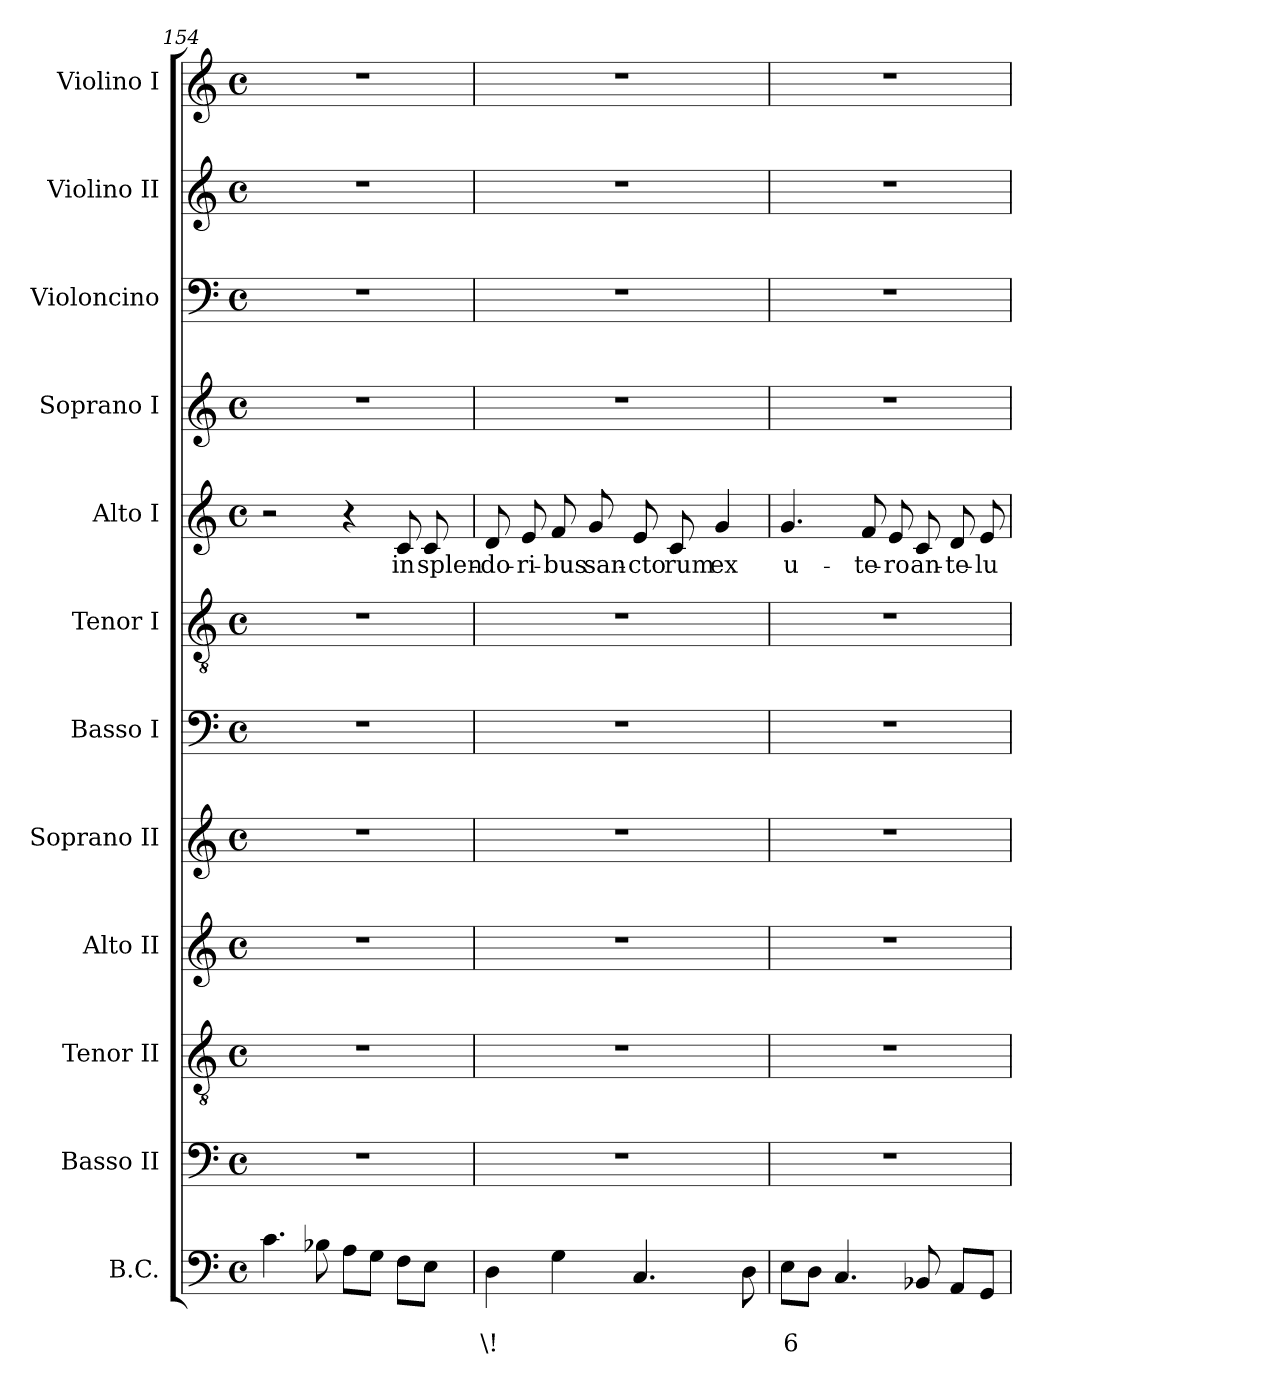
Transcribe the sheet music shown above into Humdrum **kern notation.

**kern	**text	**text	**kern	**kern	**kern	**kern	**kern	**kern	**kern	**text	**kern	**kern	**kern	**kern
*part12	*part12	*part12	*part11	*part10	*part9	*part8	*part7	*part6	*part5	*part5	*part4	*part3	*part2	*part1
*staff12	*staff12	*staff12	*staff11	*staff10	*staff9	*staff8	*staff7	*staff6	*staff5	*staff5	*staff4	*staff3	*staff2	*staff1
*I"B.C.	*	*	*I"Basso II	*I"Tenor II	*I"Alto II	*I"Soprano II	*I"Basso I	*I"Tenor I	*I"Alto I	*	*I"Soprano I	*I"Violoncino	*I"Violino II	*I"Violino I
*I'BC	*	*	*I'B 2	*I'T 2	*I'A 2	*I'S 2	*I'B 1	*I'T 1	*I'A 1	*	*I'S 1	*I'Vc.	*I'Vln. II	*I'Vln. I
*clefF4	*	*	*clefF4	*clefGv2	*clefG2	*clefG2	*clefF4	*clefGv2	*clefG2	*	*clefG2	*clefF4	*clefG2	*clefG2
*k[]	*	*	*k[]	*k[]	*k[]	*k[]	*k[]	*k[]	*k[]	*	*k[]	*k[]	*k[]	*k[]
*C:	*	*	*C:	*C:	*C:	*C:	*C:	*C:	*C:	*	*C:	*C:	*C:	*C:
*M4/4	*	*	*M4/4	*M4/4	*M4/4	*M4/4	*M4/4	*M4/4	*M4/4	*	*M4/4	*M4/4	*M4/4	*M4/4
*met(c)	*	*	*met(c)	*met(c)	*met(c)	*met(c)	*met(c)	*met(c)	*met(c)	*	*met(c)	*met(c)	*met(c)	*met(c)
=154	=154	=154	=154	=154	=154	=154	=154	=154	=154	=154	=154	=154	=154	=154
4.c\	.	.	1r	1r	1r	1r	1r	1r	2r	.	1r	1r	1r	1r
8B-X\	.	.	.	.	.	.	.	.	.	.	.	.	.	.
8A\L	.	.	.	.	.	.	.	.	4r	.	.	.	.	.
8G\J	.	.	.	.	.	.	.	.	.	.	.	.	.	.
!	!	!	!	!	!	!	!	!	!	!LO:LY:b	!	!	!	!
8F\L	.	.	.	.	.	.	.	.	8c/	in	.	.	.	.
!	!	!	!	!	!	!	!	!	!	!LO:LY:b	!	!	!	!
8E\J	.	.	.	.	.	.	.	.	8c/	splen-	.	.	.	.
=155	=155	=155	=155	=155	=155	=155	=155	=155	=155	=155	=155	=155	=155	=155
!	!	!LO:LY:b	!	!	!	!	!	!	!	!	!	!	!	!
!	!	!	!	!	!	!	!	!	!	!LO:LY:b	!	!	!	!
4D\	.	\!	1r	1r	1r	1r	1r	1r	8d/	-do-	1r	1r	1r	1r
!	!	!	!	!	!	!	!	!	!	!LO:LY:b	!	!	!	!
.	.	.	.	.	.	.	.	.	8e/	-ri-	.	.	.	.
!	!	!	!	!	!	!	!	!	!	!LO:LY:b	!	!	!	!
4G\	.	.	.	.	.	.	.	.	8f/	-bus	.	.	.	.
!	!	!	!	!	!	!	!	!	!	!LO:LY:b	!	!	!	!
.	.	.	.	.	.	.	.	.	8g/	san-	.	.	.	.
!	!	!	!	!	!	!	!	!	!	!LO:LY:b	!	!	!	!
4.C/	.	.	.	.	.	.	.	.	8e/	-cto	.	.	.	.
!	!	!	!	!	!	!	!	!	!	!LO:LY:b	!	!	!	!
.	.	.	.	.	.	.	.	.	8c/	rum	.	.	.	.
!	!	!	!	!	!	!	!	!	!	!LO:LY:b	!	!	!	!
.	.	.	.	.	.	.	.	.	4g/	ex	.	.	.	.
8D\	.	.	.	.	.	.	.	.	.	.	.	.	.	.
!!LO:LB:g=z
=156	=156	=156	=156	=156	=156	=156	=156	=156	=156	=156	=156	=156	=156	=156
!	!	!LO:LY:b	!	!	!	!	!	!	!	!	!	!	!	!
!	!	!	!	!	!	!	!	!	!	!LO:LY:b	!	!	!	!
8E\L	.	6	1r	1r	1r	1r	1r	1r	4.g/	u-	1r	1r	1r	1r
8D\J	.	.	.	.	.	.	.	.	.	.	.	.	.	.
4.C/	.	.	.	.	.	.	.	.	.	.	.	.	.	.
!	!	!	!	!	!	!	!	!	!	!LO:LY:b	!	!	!	!
.	.	.	.	.	.	.	.	.	8f/	-te-	.	.	.	.
!	!	!	!	!	!	!	!	!	!	!LO:LY:b	!	!	!	!
.	.	.	.	.	.	.	.	.	8e/	-ro	.	.	.	.
!	!	!	!	!	!	!	!	!	!	!LO:LY:b	!	!	!	!
8BB-X/	.	.	.	.	.	.	.	.	8c/	an-	.	.	.	.
!	!	!	!	!	!	!	!	!	!	!LO:LY:b	!	!	!	!
8AA/L	.	.	.	.	.	.	.	.	8d/	-te-	.	.	.	.
!	!	!	!	!	!	!	!	!	!	!LO:LY:b	!	!	!	!
8GG/J	.	.	.	.	.	.	.	.	8e/	-lu-	.	.	.	.
=	=	=	=	=	=	=	=	=	=	=	=	=	=	=
*-	*-	*-	*-	*-	*-	*-	*-	*-	*-	*-	*-	*-	*-	*-
